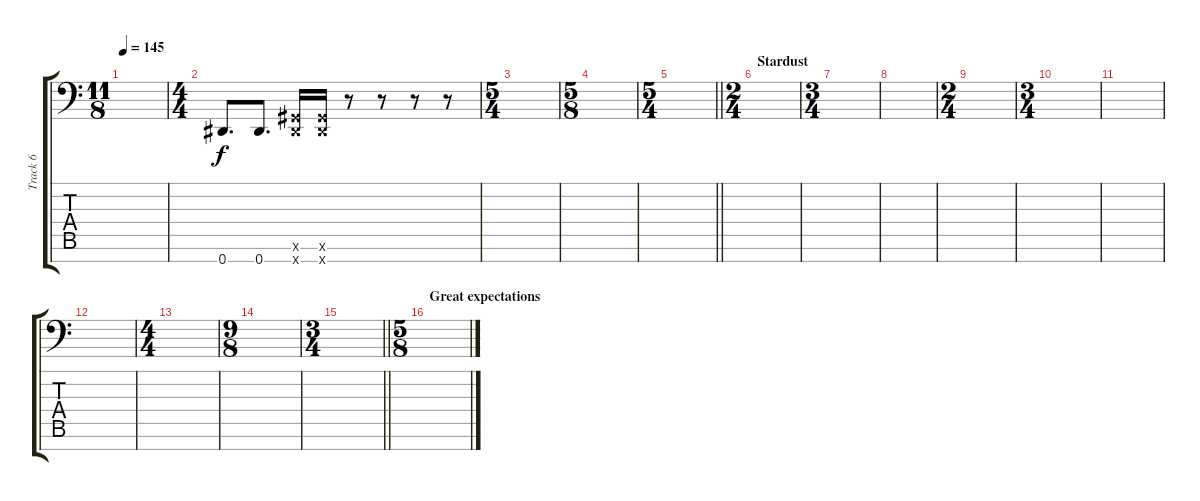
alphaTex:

\track ("Track 6" "Track 6") {instrument distortionguitar}
\staff {score tabs}
\tuning (Bb3 F3 Db3 Ab2 Eb2 Ab1 Eb1) {hide}
\ts (11 8)
\tempo 145
\clef f4
\ks c
|
\ts (4 4)
0.7.8{d} 0.7.8{d} (0.6{x} 0.7{x}).16 (0.6{x} 0.7{x}).16 r.8 r.8 r.8 r.8 |
\ts (5 4)
|
\ts (5 8)
|
\ts (5 4)
\barLineRight lightlight
|
\ts (2 4)
\section ("" "Stardust")
|
\ts (3 4)
|
|
\ts (2 4)
|
\ts (3 4)
|
|
|
\ts (4 4)
|
\ts (9 8)
|
\ts (3 4)
\barLineRight lightlight
|
\ts (5 8)
\section ("" "Great expectations")
